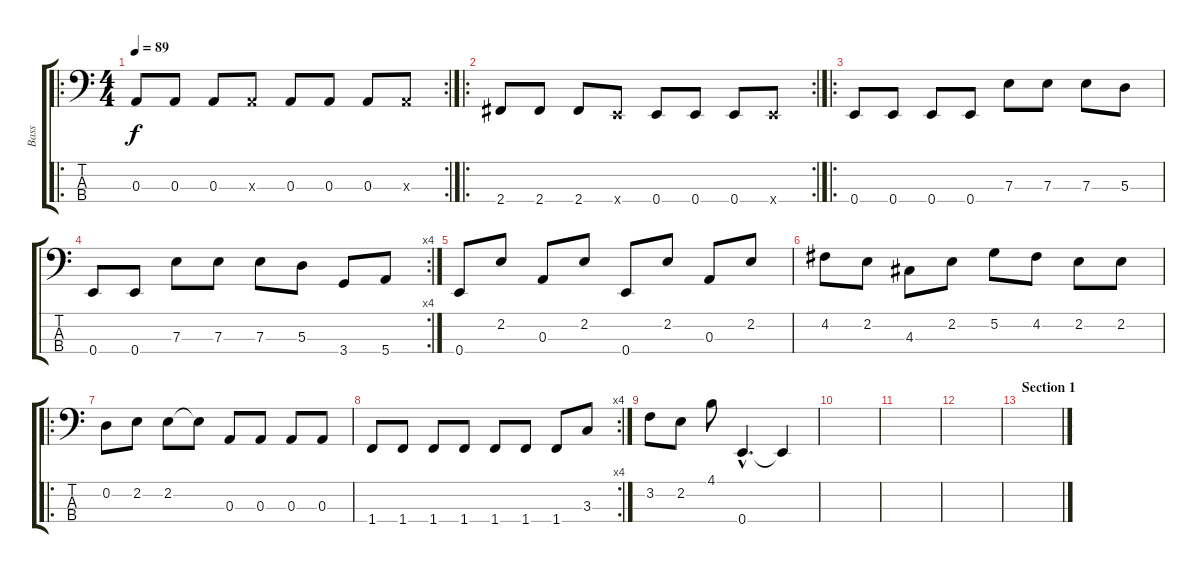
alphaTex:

\track ("Bass" "Bass") {instrument electricbassfinger}
\staff {score tabs}
\tuning (G2 D2 A1 E1) {hide}
\ro
\rc 2
\ts (4 4)
\tempo 89
\clef f4
\ks c
0.3.8{dy f} 0.3.8 0.3.8 0.3{x}.8 0.3.8 0.3.8 0.3.8 0.3{x}.8 |
\ro
\rc 2
2.4.8 2.4.8 2.4.8 0.4{x}.8 0.4.8 0.4.8 0.4.8 0.4{x}.8 |
\ro
0.4.8 0.4.8 0.4.8 0.4.8 7.3.8 7.3.8 7.3.8 5.3.8 |
\rc 4
0.4.8 0.4.8 7.3.8 7.3.8 7.3.8 5.3.8 3.4.8 5.4.8 |
0.4.8 2.2.8 0.3.8 2.2.8 0.4.8 2.2.8 0.3.8 2.2.8 |
4.2.8 2.2.8 4.3.8 2.2.8 5.2.8 4.2.8 2.2.8 2.2.8 |
\ro
0.2.8 2.2.8 2.2.8 2.2{t}.8 0.3.8 0.3.8 0.3.8 0.3.8 |
\rc 4
1.4.8 1.4.8 1.4.8 1.4.8 1.4.8 1.4.8 1.4.8 3.3.8 |
3.2.8 2.2.8 4.1.8 0.4{hac}.4{d} 0.4{t}.4 |
|
|
|
\section ("" "Section 1")
